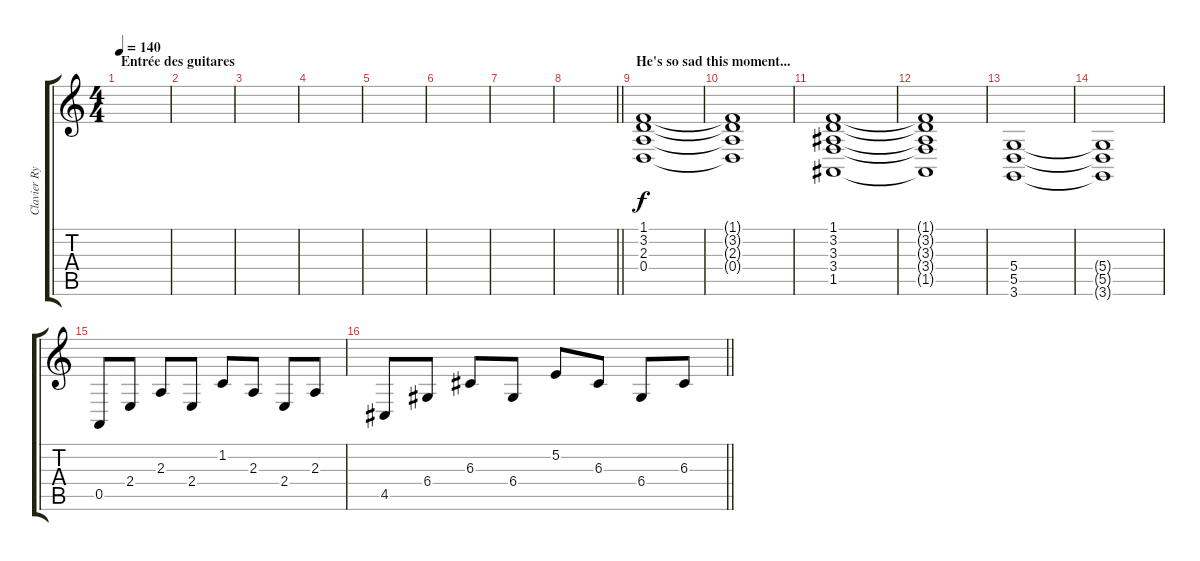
\track ("Clavier Rythme" "Clavier Ry") {instrument stringensemble1}
\staff {score tabs}
\tuning (E4 B3 G3 D3 A2 E2) {hide}
\ts (4 4)
\section ("" "Entrée des guitares")
\tempo 140
\clef g2
\ks c
|
|
|
|
|
|
|
\barLineRight lightlight
|
\section ("" "He's so sad this moment...")
(1.1 3.2 2.3 0.4).1 |
(1.1{t} 3.2{t} 2.3{t} 0.4{t}).1 |
(1.1 3.2 3.3 3.4 1.5).1 |
(1.1{t} 3.2{t} 3.3{t} 3.4{t} 1.5{t}).1 |
(5.4 5.5 3.6).1 |
(5.4{t} 5.5{t} 3.6{t}).1 |
0.5.8 2.4.8 2.3.8 2.4.8 1.2.8 2.3.8 2.4.8 2.3.8 |
\barLineRight lightlight
4.5.8 6.4.8 6.3.8 6.4.8 5.2.8 6.3.8 6.4.8 6.3.8
